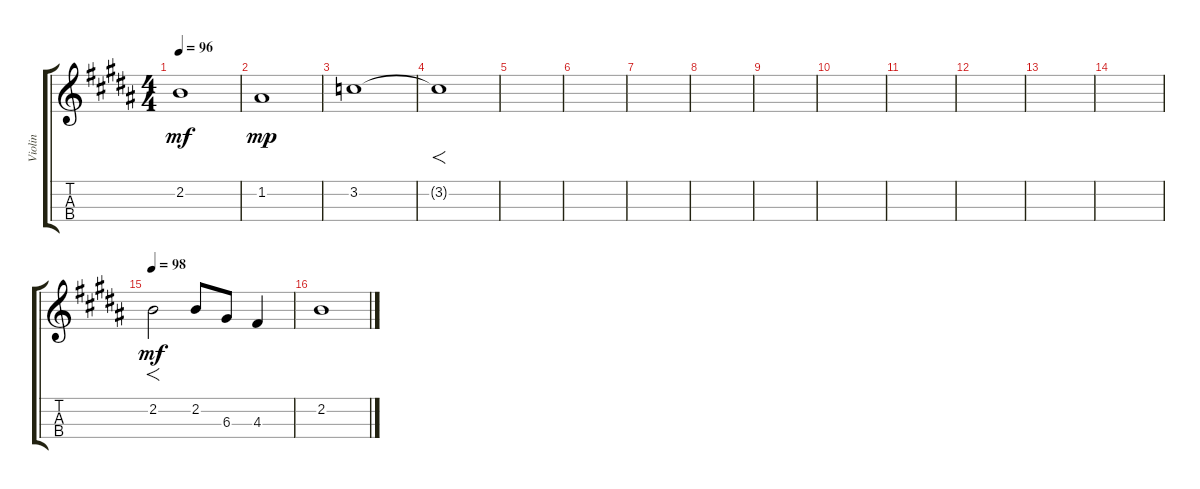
\track ("Violin" "Violin") {instrument violin}
\staff {score tabs}
\tuning (E5 A4 D4 G3) {hide}
\ts (4 4)
\tempo 96
\clef g2
\ks b
2.2.1{dy mf} |
1.2.1{dy mp} |
3.2.1 |
3.2{t}.1{f} |
|
|
|
|
|
|
|
|
|
|
\tempo 98
2.2.2{f dy mf} 2.2.8 6.3.8 4.3.4 |
2.2.1
